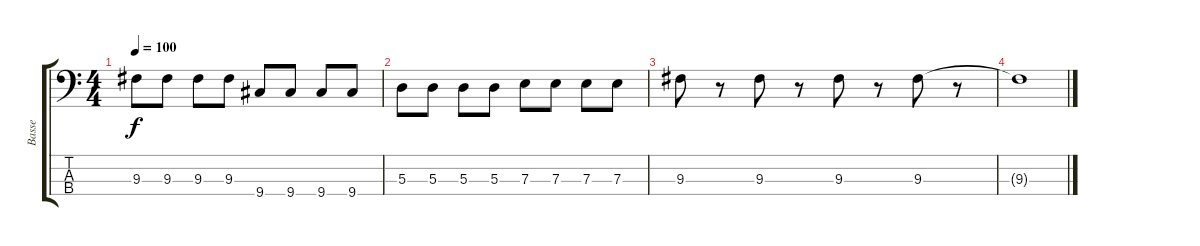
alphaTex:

\track ("Basse" "Basse") {instrument electricbassfinger}
\staff {score tabs}
\tuning (G2 D2 A1 E1) {hide}
\ts (4 4)
\tempo 100
\clef f4
\ks c
9.3.8{dy f} 9.3.8 9.3.8 9.3.8 9.4.8 9.4.8 9.4.8 9.4.8 |
5.3.8 5.3.8 5.3.8 5.3.8 7.3.8 7.3.8 7.3.8 7.3.8 |
9.3.8 r.8 9.3.8 r.8 9.3.8 r.8 9.3.8 r.8 |
9.3{t}.1
